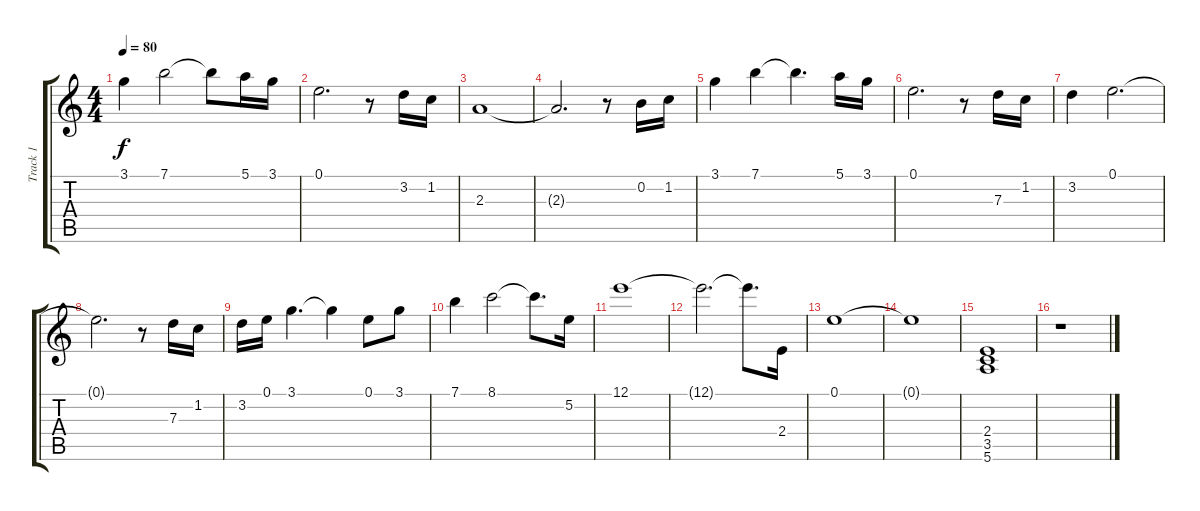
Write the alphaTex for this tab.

\track ("Track 1" "Track 1") {instrument acousticguitarsteel}
\staff {score tabs}
\tuning (E4 B3 G3 D3 A2 E2) {hide}
\ts (4 4)
\tempo 80
\clef g2
\ks c
3.1.4{dy f} 7.1.2 7.1{t}.8 5.1.16 3.1.16 |
0.1.2{d} r.8 3.2.16 1.2.16 |
2.3.1 |
2.3{t}.2{d} r.8 0.2.16 1.2.16 |
3.1.4 7.1.4 7.1{t}.4{d} 5.1.16 3.1.16 |
0.1.2{d} r.8 7.3.16 1.2.16 |
3.2.4 0.1.2{d} |
0.1{t}.2{d} r.8 7.3.16 1.2.16 |
3.2.16 0.1.16 3.1.4{d} 3.1{t}.4 0.1.8 3.1.8 |
7.1.4 8.1.2 8.1{t}.8{d} 5.2.16 |
12.1.1 |
12.1{t}.2{d} 12.1{t}.8{d} 2.4.16 |
0.1.1 |
0.1{t}.1 |
(2.4 3.5 5.6).1 |
r.1
